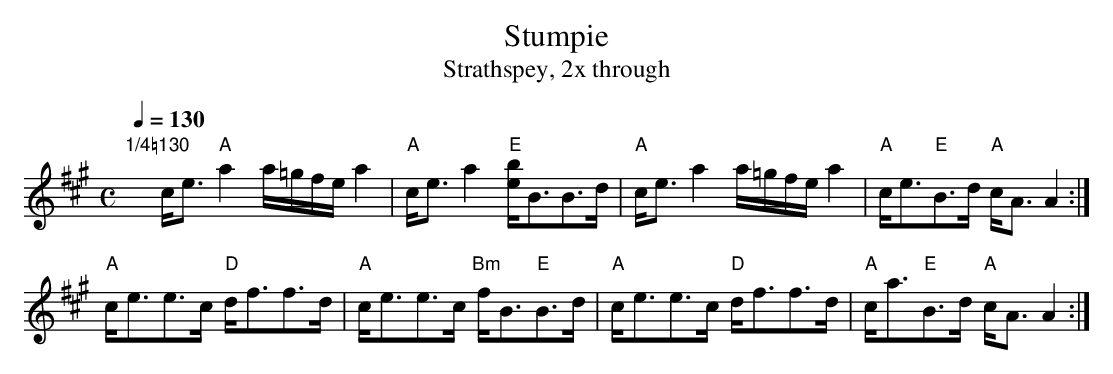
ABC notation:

X:1
T:Stumpie
T:Strathspey, 2x through
M:C
Q:1/4=130
K:A
"1/4=130"yyc<e "A"a2 a/=g/f/e/ a2|"A"c<e a2 "E"[be]<BB>d|"A"c<e a2 a/=g/f/e/ a2|"A"c<e"E"B>d "A"c<A A2:|
"A"c<ee>c "D"d<ff>d|"A"c<ee>c "Bm"f<B"E"B>d|"A"c<ee>c "D"d<ff>d|"A"c<a"E"B>d "A"c<A A2:|
